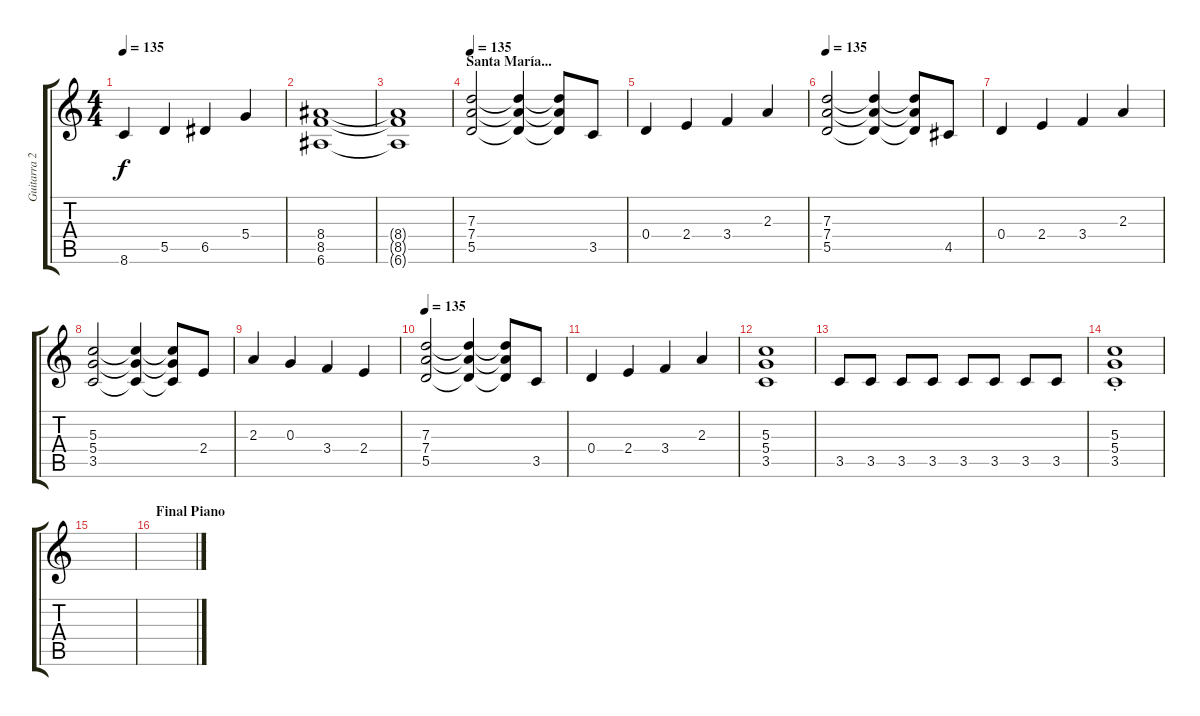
\track ("Guitarra 2" "Guitarra 2") {instrument distortionguitar}
\staff {score tabs}
\tuning (E4 B3 G3 D3 A2 E2) {hide}
\ts (4 4)
\tempo 135
\clef g2
\ks c
8.6.4{dy f} 5.5.4 6.5.4 5.4.4 |
(8.4 8.5 6.6).1 |
(8.4{t} 8.5{t} 6.6{t}).1 |
\section ("" "Santa María...")
\tempo 140
\tempo 135
(7.3 7.4 5.5).2 (7.3{t} 7.4{t} 5.5{t}).4 (7.3{t} 7.4{t} 5.5{t}).8 3.5.8 |
0.4.4 2.4.4 3.4.4 2.3.4 |
\tempo 135
(7.3 7.4 5.5).2 (7.3{t} 7.4{t} 5.5{t}).4 (7.3{t} 7.4{t} 5.5{t}).8 4.5.8 |
0.4.4 2.4.4 3.4.4 2.3.4 |
(5.3 5.4 3.5).2 (5.3{t} 5.4{t} 3.5{t}).4 (5.3{t} 5.4{t} 3.5{t}).8 2.4.8 |
2.3.4 0.3.4 3.4.4 2.4.4 |
\tempo 135
(7.3 7.4 5.5).2 (7.3{t} 7.4{t} 5.5{t}).4 (7.3{t} 7.4{t} 5.5{t}).8 3.5.8 |
0.4.4 2.4.4 3.4.4 2.3.4 |
(5.3 5.4 3.5).1 |
3.5.8 3.5.8 3.5.8 3.5.8 3.5.8 3.5.8 3.5.8 3.5.8 |
(5.3{st} 5.4{st} 3.5{st}).1 |
|
\section ("" "Final Piano")
